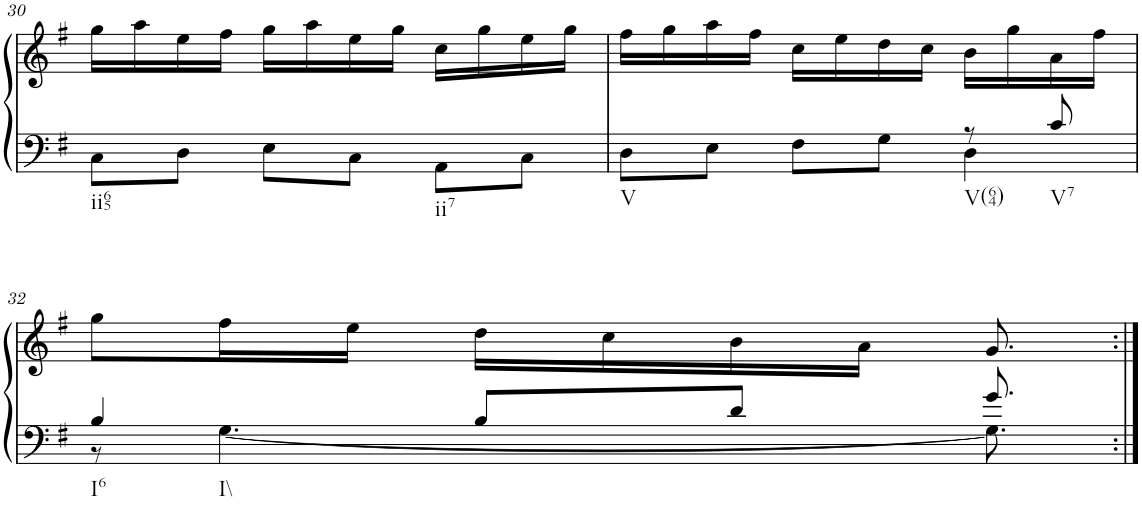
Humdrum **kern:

**kern	**kern
*part1	*part1
*staff2	*staff1
*I"Klavier linke Hand	*
!!LO:PB:g=z
*clefF4	*clefG2
*k[f#]	*k[f#]
*M3/4	*M3/4
=30	=30
*^	*
!LO:TX:b:t=ii65	!	!
!LO:TX:b:t=ii7	!	!
2.ryy	8C\L	16gg\LL
.	.	16aa\
.	8D\J	16ee\
.	.	16ff#\JJ
.	8E\L	16gg\LL
.	.	16aa\
.	8C\J	16ee\
.	.	16gg\JJ
.	8AA\L	16cc\LL
.	.	16gg\
.	8C\J	16ee\
.	.	16gg\JJ
=31	=31	=31
!LO:TX:b:t=V	!	!
8D\L	2ryy	16ff#\LL
.	.	16gg\
8E\J	.	16aa\
.	.	16ff#\JJ
8F#\L	.	16cc\LL
.	.	16ee\
8G\J	.	16dd\
.	.	16cc\JJ
!LO:TX:b:t=V(64)	!	!
8r	4D\	16b\LL
.	.	16gg\
!LO:TX:b:t=V7	!	!
8c/	.	16a\
.	.	16ff#\JJ
!!LO:LB:g=z
=32	=32	=32
!LO:TX:b:t=I6	!	!
!LO:TX:b:t=I\\	!	!
4B/	8r	8gg\L
.	[4.G\	16ff#\L
.	.	16ee\JJ
8B/L	.	16dd\LL
.	.	16cc\
8d/J	.	16b\
.	.	16a\JJ
8.g/	8.G\]	8.g/
*v	*v	*
=:|!	=:|!
*-	*-
